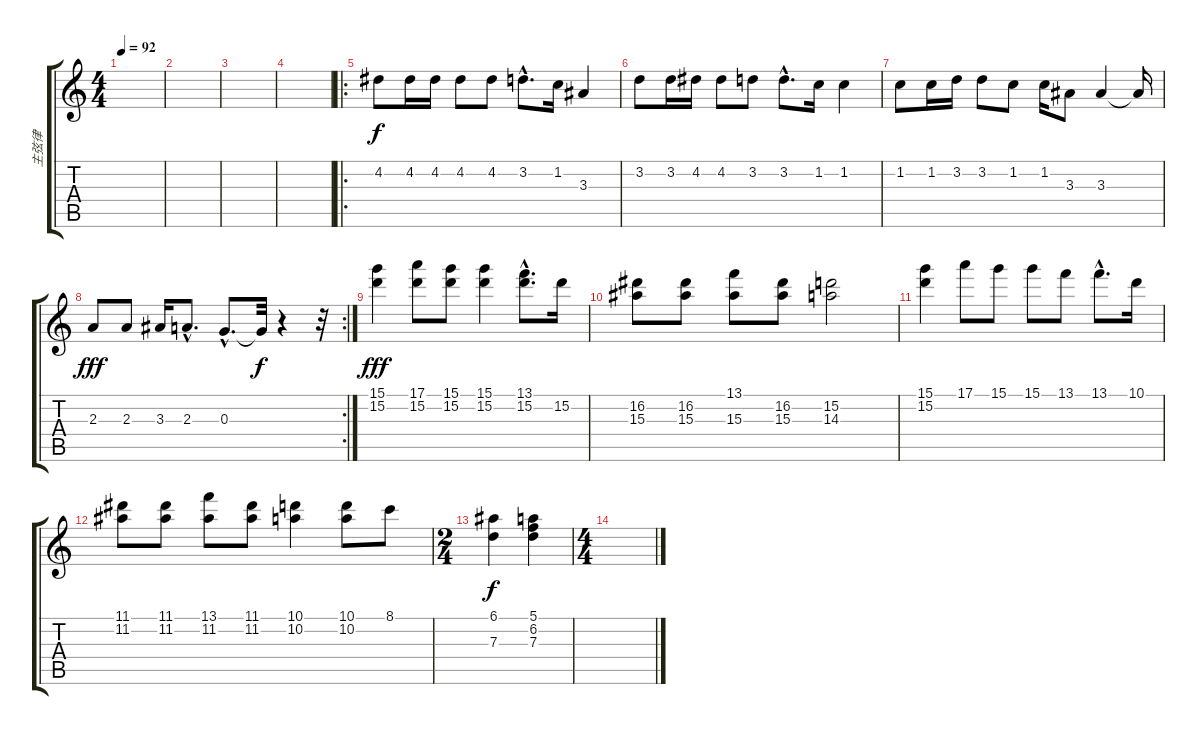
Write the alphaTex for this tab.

\track ("主弦律" "主弦律") {instrument overdrivenguitar}
\staff {score tabs}
\tuning (E4 B3 G3 D3 A2 E2) {hide}
\ts (4 4)
\tempo 92
\clef g2
\ks c
|
|
|
|
\ro
4.2.8 4.2.16 4.2.16 4.2.8 4.2.8 3.2{hac}.8{d} 1.2.16 3.3.4 |
3.2.8 3.2.16 4.2.16 4.2.8 3.2.8 3.2{hac}.8{d} 1.2.16 1.2.4 |
1.2.8 1.2.16 3.2.16 3.2.8 1.2.8 1.2.16 3.3.8 3.3.4 3.3{t}.16{dy f} |
\rc 2
2.3.8{dy fff} 2.3.8 3.3.16 2.3{hac}.8{d} 0.3{hac}.8{d} 0.3{t}.32{dy f} r.4 r.32 |
(15.1 15.2).4{dy fff} (17.1 15.2).8 (15.1 15.2).8 (15.1 15.2).4 (13.1{hac} 15.2{hac}).8{d} 15.2.16 |
(16.2 15.3).8 (16.2 15.3).8 (13.1 15.3).8 (16.2 15.3).8 (15.2 14.3).2 |
(15.1 15.2).4 17.1.8 15.1.8 15.1.8 13.1.8 13.1{hac}.8{d} 10.1.16 |
(11.1 11.2).8 (11.1 11.2).8 (13.1 11.2).8 (11.1 11.2).8 (10.1 10.2).4 (10.1 10.2).8 8.1.8 |
\ts (2 4)
(6.1 7.3).4{dy f} (5.1 6.2 7.3).4 |
\ts (4 4)
